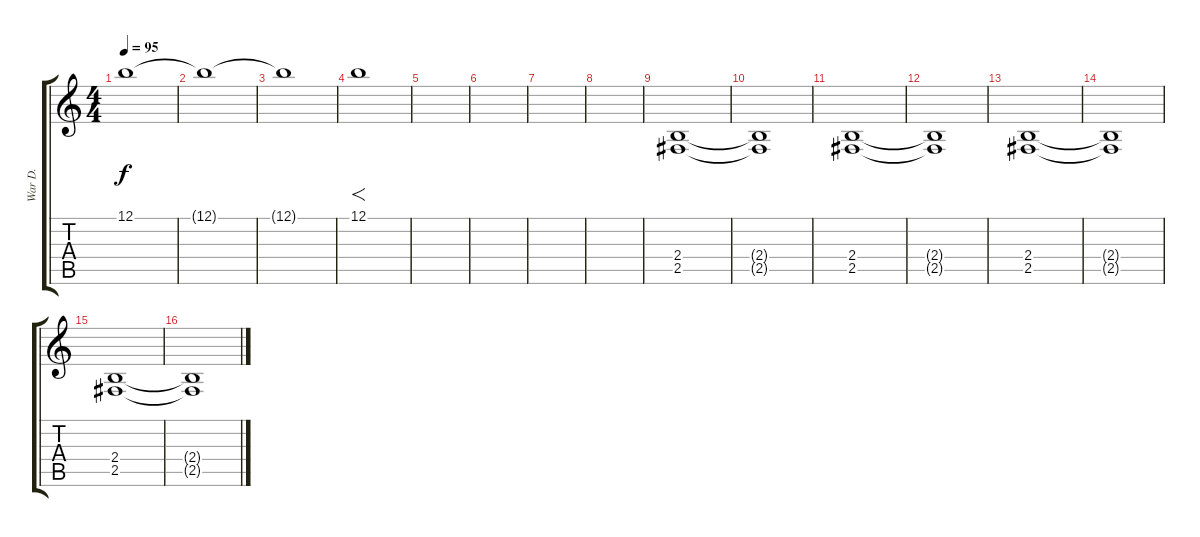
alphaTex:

\track ("War D." "War D.") {instrument distortionguitar}
\staff {score tabs}
\tuning (B3 Gb3 D3 A2 E2 B1) {hide}
\ts (4 4)
\tempo 95
\clef g2
\ks c
12.1{t}.1{dy f} |
12.1{t}.1 |
12.1{t}.1 |
12.1.1{f} |
|
|
|
|
(2.4 2.5).1 |
(2.4{t} 2.5{t}).1 |
(2.4 2.5).1 |
(2.4{t} 2.5{t}).1 |
(2.4 2.5).1 |
(2.4{t} 2.5{t}).1 |
(2.4 2.5).1 |
(2.4{t} 2.5{t}).1
